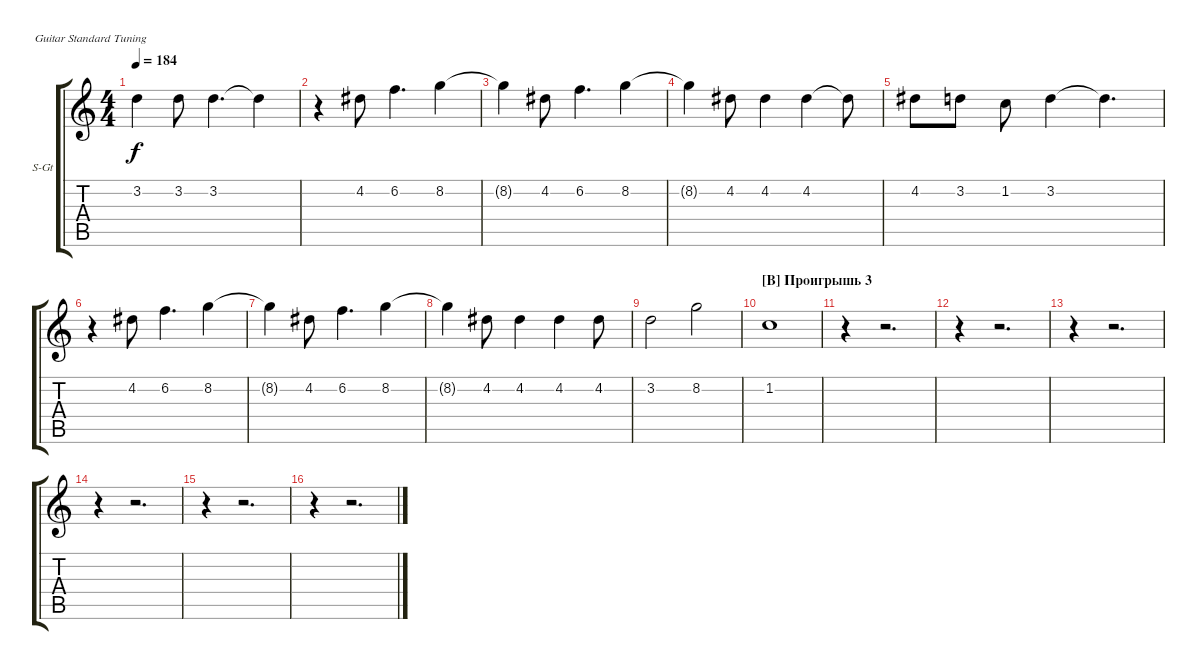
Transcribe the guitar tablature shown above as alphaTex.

\bracketExtendMode groupsimilarinstruments
\firstSystemTrackNameOrientation horizontal
\otherSystemsTrackNameOrientation horizontal
\track ("Äîðîæêà 4" "S-Gt") {instrument acousticgrandpiano}
\staff {score tabs}
\tuning (E4 B3 G3 D3 A2 E2)
\displaytranspose 12
\ts (4 4)
\tempo 184
\clef g2
\ks c
3.2.4{dy f} 3.2.8 3.2.4{d} 3.2{t}.4 |
r.4 4.2.8 6.2.4{d} 8.2.4 |
8.2{t}.4 4.2.8 6.2.4{d} 8.2.4 |
8.2{t}.4 4.2.8 4.2.4 4.2.4 4.2{t}.8 |
4.2.8 3.2.8 1.2.8 3.2.4 3.2{t}.4{d} |
r.4 4.2.8 6.2.4{d} 8.2.4 |
8.2{t}.4 4.2.8 6.2.4{d} 8.2.4 |
8.2{t}.4 4.2.8 4.2.4 4.2.4 4.2.8 |
3.2.2 8.2.2 |
\section ("B" "Проигрышь 3")
1.2.1 |
r.4 r.2{d} |
r.4 r.2{d} |
r.4 r.2{d} |
r.4 r.2{d} |
r.4 r.2{d} |
r.4 r.2{d}
